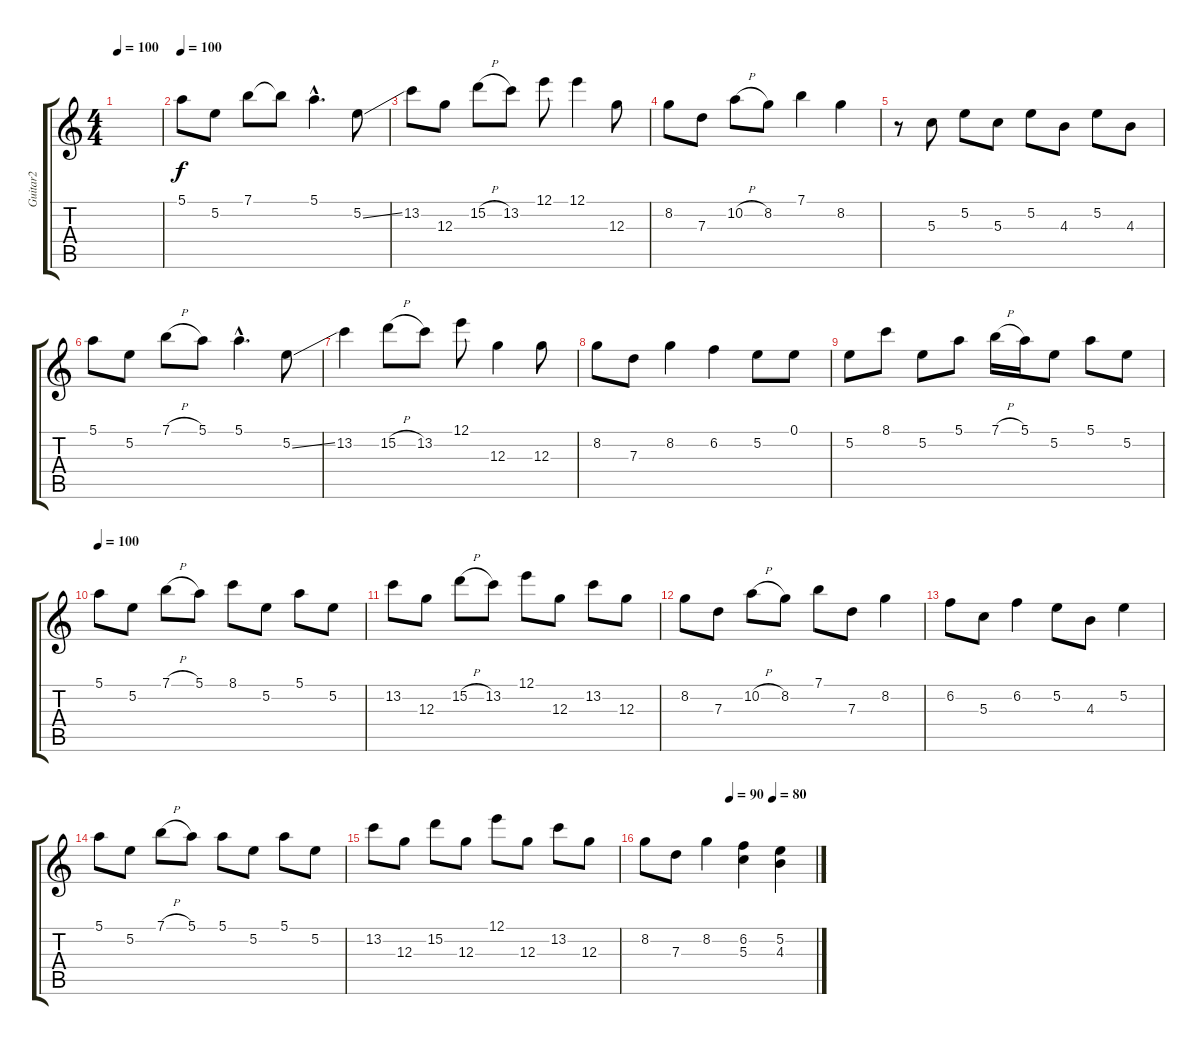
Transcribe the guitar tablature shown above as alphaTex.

\track ("Guitar2" "Guitar2") {instrument overdrivenguitar}
\staff {score tabs}
\tuning (E4 B3 G3 D3 A2 E2) {hide}
\ts (4 4)
\tempo 100
\clef g2
\ks c
|
\tempo 100
5.1.8{instrument acousticguitarsteel} 5.2.8 7.1.8 7.1{t}.8 5.1{hac}.4{d} 5.2{ss}.8 |
13.2.8 12.3.8 15.2{h}.8 13.2.8 12.1.8 12.1.4 12.3.8 |
8.2.8 7.3.8 10.2{h}.8 8.2.8 7.1.4 8.2.4 |
r.8 5.3.8 5.2.8 5.3.8 5.2.8 4.3.8 5.2.8 4.3.8 |
5.1.8 5.2.8 7.1{h}.8 5.1.8 5.1{hac}.4{d} 5.2{ss}.8 |
13.2.4 15.2{h}.8 13.2.8 12.1.8 12.3.4 12.3.8 |
8.2.8 7.3.8 8.2.4 6.2.4 5.2.8 0.1.8 |
5.2.8 8.1.8 5.2.8 5.1.8 7.1{h}.16 5.1.16 5.2.8 5.1.8 5.2.8 |
\tempo 100
5.1.8{instrument acousticguitarsteel} 5.2.8 7.1{h}.8 5.1.8 8.1.8 5.2.8 5.1.8 5.2.8 |
13.2.8 12.3.8 15.2{h}.8 13.2.8 12.1.8 12.3.8 13.2.8 12.3.8 |
8.2.8 7.3.8 10.2{h}.8 8.2.8 7.1.8 7.3.8 8.2.4 |
6.2.8 5.3.8 6.2.4 5.2.8 4.3.8 5.2.4 |
5.1.8 5.2.8 7.1{h}.8 5.1.8 5.1.8 5.2.8 5.1.8 5.2.8 |
13.2.8 12.3.8 15.2.8 12.3.8 12.1.8 12.3.8 13.2.8 12.3.8 |
\tempo (90 0.5)
\tempo (80 0.75)
8.2.8 7.3.8 8.2.4 (6.2 5.3).4 (5.2 4.3).4
